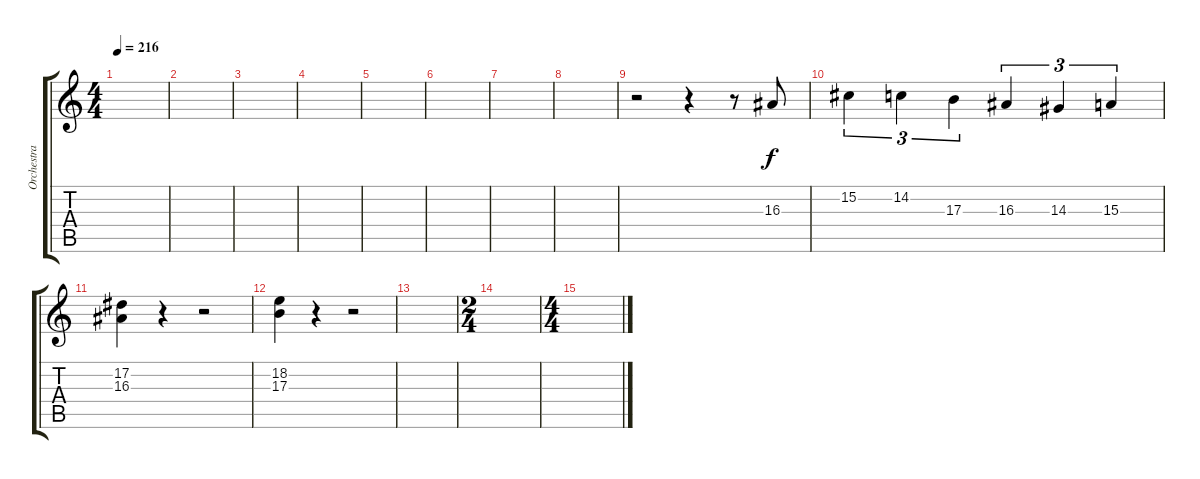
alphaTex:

\track ("Orchestra 2" "Orchestra ") {instrument stringensemble1}
\staff {score tabs}
\tuning (Eb4 Bb3 Gb3 Db3 Ab2 Eb2) {hide}
\ts (4 4)
\tempo 216
\clef g2
\ks c
|
|
|
|
|
|
|
|
r.2 r.4 r.8 16.3.8 |
15.2.4{tu (3 2)} 14.2.4{tu (3 2)} 17.3.4{tu (3 2)} 16.3.4{tu (3 2)} 14.3.4{tu (3 2)} 15.3.4{tu (3 2)} |
(17.2 16.3).4 r.4 r.2 |
(18.2 17.3).4 r.4 r.2 |
|
\ts (2 4)
|
\ts (4 4)
